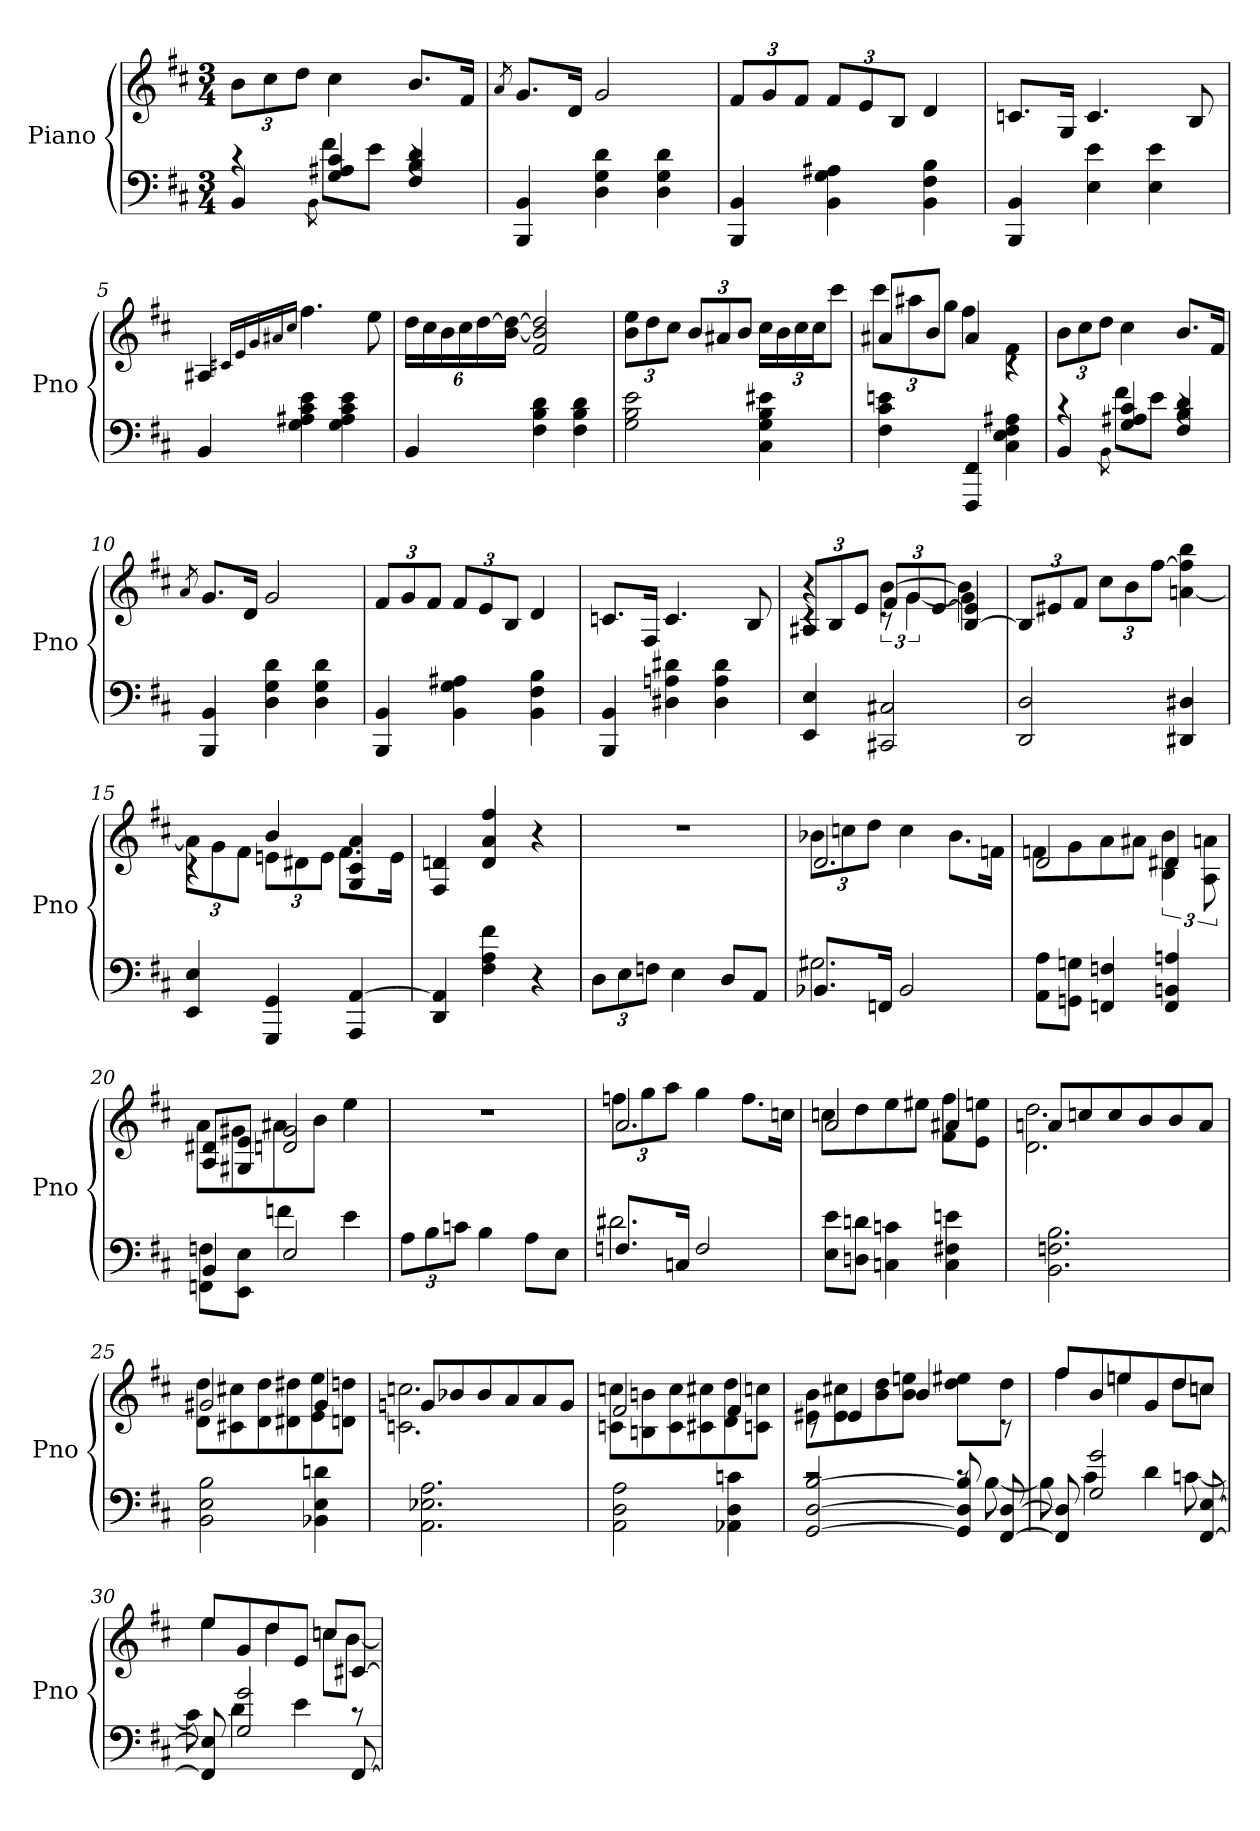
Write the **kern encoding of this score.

**kern	**kern
*part1	*part1
*staff2	*staff1
*I"Piano	*
*I'Pno	*
*clefF4	*clefG2
*k[f#c#]	*k[f#c#]
*b:	*b:
*M3/4	*M3/4
=1	=1
*^	*
4BB	4rc	12bL
.	.	12cc#
.	.	12ddJ
8qBB\	.	.
4G 4A#X 4c#	8f#L	4cc#
.	8eJ	.
4F# 4B 4d	4rc	8.bL
.	.	16f#Jk
*v	*v	*
=2	=2
.	8qa/
4BBB 4BB	8.gL
.	16dJk
4D 4G 4d	2g
4D 4G 4d	.
=3	=3
4BBB 4BB	12f#L
.	12g
.	12f#J
4BB 4G 4A#X	12f#L
.	12e
.	12BJ
4BB 4F# 4B	4d
=4	=4
4BBB 4BB	8.cnL
.	16GJk
4E 4e	4.c
4E 4e	.
.	8B
=5	=5
4BB	4A#X
.	16qc#X/LL
.	16qe/
.	16qg/
.	16qa#X/
.	16qcc#/JJ
4G 4A#X 4c# 4e	4.ff#
4G 4A# 4c# 4e	.
.	8ee
=6	=6
4BB	24ddLL
.	24cc#
.	24b
.	24cc#
.	[24dd
.	[24b 24dd_JJ
4F# 4B 4d	2f# 2b] 2dd]
4F# 4B 4d	.
=7	=7
2G 2B 2e	12b 12eeL
.	12dd
.	12cc#J
.	12bL
.	12a#X
.	12bJ
4C# 4G 4B 4e#X	24cc#LL
.	24b
.	24cc#
.	24cc#J
.	12ccc#J
=8	=8
*	*^
4F# 4c# 4en	8a#XL	12ccc#L
.	.	12aa#X
.	8bJ	.
.	.	12ggJ
4FFF# 4FF#	4a#	4ff#
4C# 4E 4F# 4A#X	4rc	4f#
*	*v	*v
=9	=9
*^	*
4BB	4rc	12bL
.	.	12cc#
.	.	12ddJ
8qBB\	.	.
4G 4A#X 4c#	8f#L	4cc#
.	8eJ	.
4F# 4B 4d	4rc	8.bL
.	.	16f#Jk
*v	*v	*
=10	=10
.	8qa/
4BBB 4BB	8.gL
.	16dJk
4D 4G 4d	2g
4D 4G 4d	.
=11	=11
4BBB 4BB	12f#L
.	12g
.	12f#J
4BB 4G 4A#X	12f#L
.	12e
.	12BJ
4BB 4F# 4B	4d
=12	=12
4BBB 4BB	8.cnL
.	16F#Jk
4D#X 4An 4d#X	4.c
4D# 4A 4d#	.
.	8B
=13	=13
*	*^
*	*	*^
4EE 4E	4r	4rc	12A#XL
.	.	.	12B
.	.	.	12eJ
2CC#X 2C#X	[4b\	12rc	12f#L
.	.	[6g	12g
.	.	.	[12eJ
.	4b\]	4g]	[4B 4e]
*	*v	*v	*v
=14	=14
2DD 2D	12BL]
.	12e#X
.	12f#J
.	12cc#L
.	12b
.	[12ff#J
4DD#X 4D#X	[4an 4ff#] 4bb
=15	=15
*	*^
4EE 4E	4rc	12aL]
.	.	12g
.	.	12f#J
4GGG 4GG	4b	12enL
.	.	12d#X
.	.	12eJ
4AAA [4AA	4G 4c# 4a	8.f#L
.	.	16eJk
*	*v	*v
=16	=16
4DD 4AA]	4F# 4dn
4F# 4A 4f#	4d 4a 4ff#
4r	4r
=17	=17
12DL	2.r
12E	.
12FnJ	.
4E	.
8DL	.
8AAJ	.
=18	=18
*^	*^
8.BB-XL	2.G#X	2.d	12b-XL
.	.	.	12ccn
.	.	.	12ddJ
16FFnJk	.	.	.
2BB-	.	.	4cc
.	.	.	8.b-L
.	.	.	16fnJk
*v	*v	*	*
=19	=19	=19
8AA 8AL	2d	8fnL
8GGn 8GnJ	.	8g
4FFn 4Fn	.	8a
.	.	8a#XJ
4FF 4BBn 4An	4d#X	6B 6b
.	.	12A 12an
=20	=20	=20
*^	*	*
4BB	8FFn 8FnL	8A 8d#XL	8aL
.	8EE 8EJ	8G#X 8eJ	8g#X
2E	4fn	2dn 2g#	8a#X
.	.	.	8bJ
.	4e	.	4ee
*v	*v	*	*
*	*v	*v
=21	=21
12AL	2.r
12B	.
12cnJ	.
4B	.
8AL	.
8EJ	.
=22	=22
*^	*^
8.FnL	2.d#X	2.a	12ffnL
.	.	.	12gg
.	.	.	12aaJ
16CnJk	.	.	.
2F	.	.	4gg
.	.	.	8.ffL
.	.	.	16ccnJk
*v	*v	*	*
=23	=23	=23
8E 8eL	2a	8ccnL
8Dn 8dnJ	.	8dd
4Cn 4cn	.	8ee
.	.	8ee#XJ
4C 4F#X 4en	4a#X	8f# 8ff#L
.	.	8e 8eenJ
=24	=24	=24
2.BB 2.Fn 2.B	8anL	2.d 2.dd
.	8ccn	.
.	8cc	.
.	8b	.
.	8b	.
.	8aJ	.
=25	=25	=25
2BB 2E 2B	2g#X	8d 8ddL
.	.	8c#X 8cc#X
.	.	8d 8dd
.	.	8d#X 8dd#X
4BB-X 4E 4dn	4g#	8e 8ee
.	.	8dn 8ddnJ
=26	=26	=26
2.AA 2.E-X 2.A	8gnL	2.cn 2.ccn
.	8b-X	.
.	8b-	.
.	8a	.
.	8a	.
.	8gJ	.
=27	=27	=27
2AA 2D 2A	2f#	8cn 8ccnL
.	.	8Bn 8bn
.	.	8c 8cc
.	.	8c#X 8cc#X
4AA-X 4D 4cn	4f#	8d 8dd
.	.	8cn 8ccnJ
=28	=28	=28
*^	*	*
[2GG [2D [2B	2rc	8rc	8e#X 8bL
.	.	4e#	8e# 8cc#X
.	.	.	8b 8dd
.	.	4b	8b 8eenJ
8GG] 8D] 8B]	8rc	.	8dd 8ee#XL
[8FF# [8D	[8B	8rc	8ddJ
=29	=29	=29	=29
8FF#] 8D]	8B]	8ff#L	4ff#
2G 2g	4c#	8b	.
.	.	8een	4een
.	4d	8g	.
.	.	8dd	8ddL
[8FF# [8E	[8cn	8ccnJ	8ccnJ
=30	=30	=30	=30
8FF#] 8E]	8c]	8eeL	4ee
2G 2g	4d	8g	.
.	.	8dd	4dd
.	4e	8eJ	.
.	.	8ccnL	8ccnL
[8FF#	8rc	[8c#XJ	[8bJ
*v	*v	*	*
*	*v	*v
=	=
*-	*-
